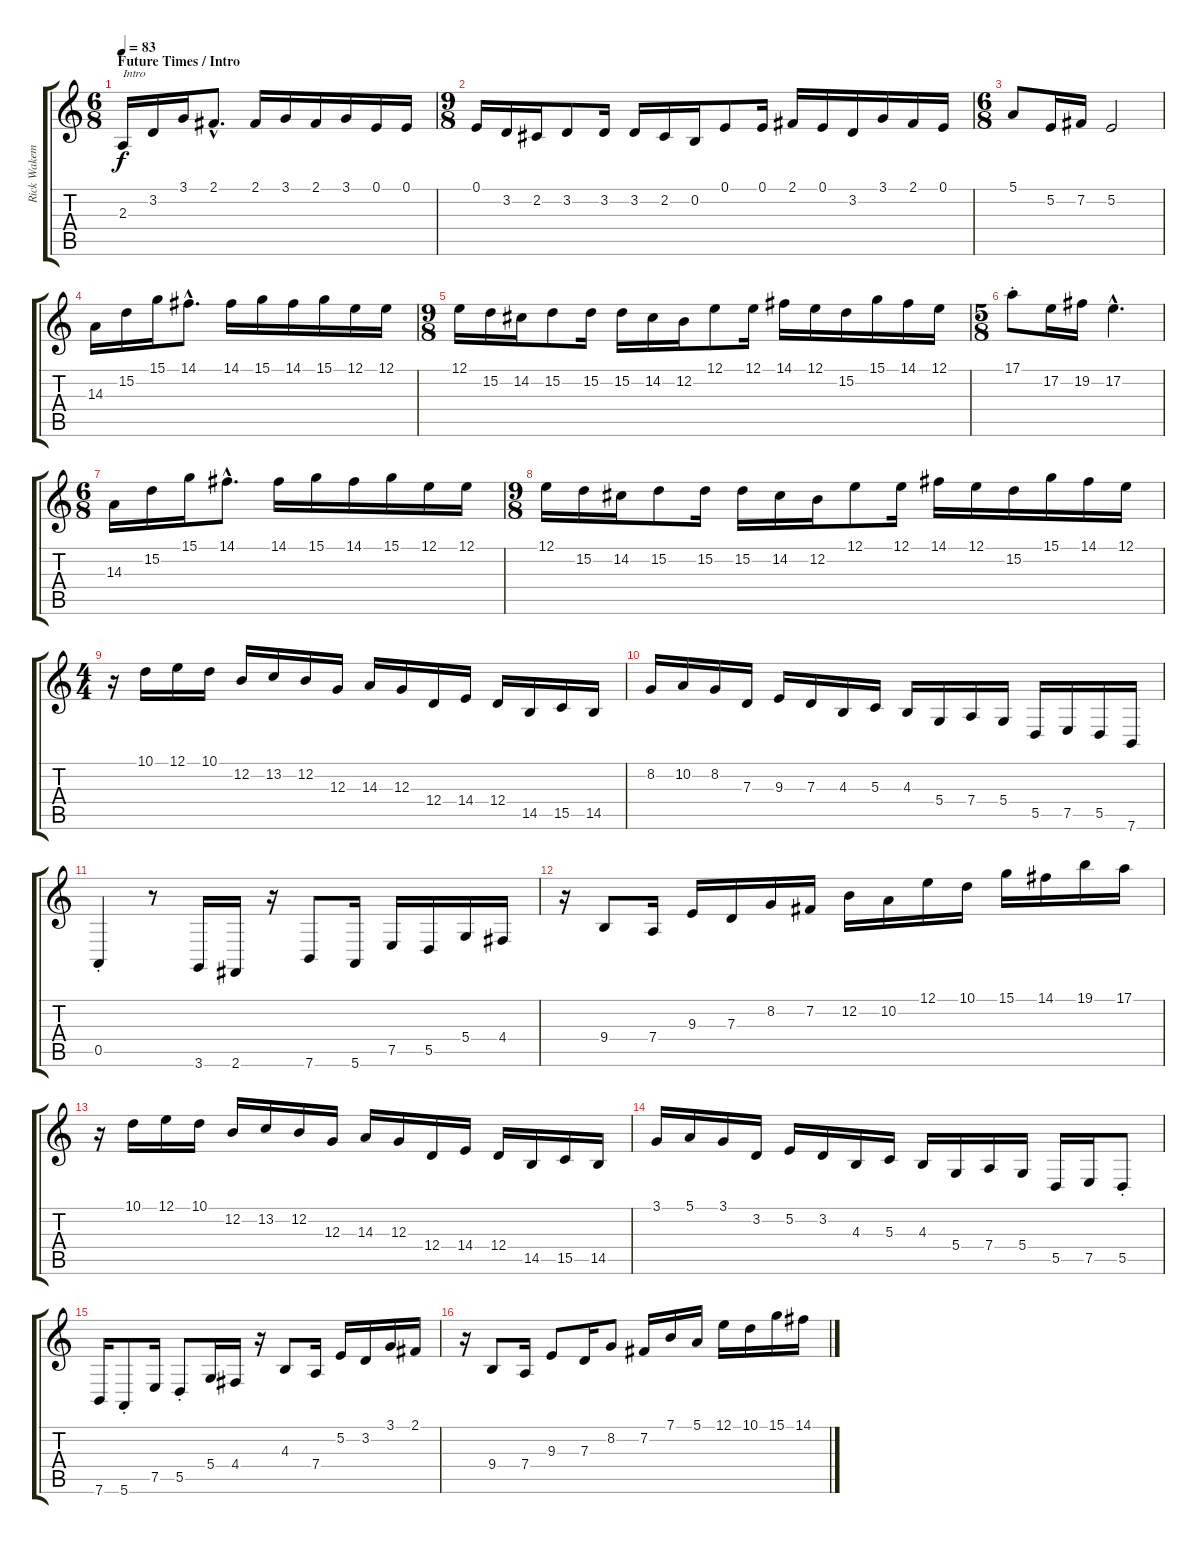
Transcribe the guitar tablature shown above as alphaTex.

\track ("Rick Wakeman 1" "Rick Wakem") {instrument lead2sawtooth}
\staff {score tabs}
\tuning (E4 B3 G3 D3 A2 E2) {hide}
\ts (6 8)
\section ("" "Future Times / Intro")
\tempo 83
\clef g2
\ks c
2.3.16{txt "Intro" dy f instrument lead2sawtooth} 3.2.16 3.1.16 2.1{hac}.8{d} 2.1.16 3.1.16 2.1.16 3.1.16 0.1.16 0.1.16 |
\ts (9 8)
0.1.16 3.2.16 2.2.16 3.2.8 3.2.16 3.2.16 2.2.16 0.2.16 0.1.8 0.1.16 2.1.16 0.1.16 3.2.16 3.1.16 2.1.16 0.1.16 |
\ts (6 8)
5.1.8 5.2.16 7.2.16 5.2.2 |
14.3.16 15.2.16 15.1.16 14.1{hac}.8{d} 14.1.16 15.1.16 14.1.16 15.1.16 12.1.16 12.1.16 |
\ts (9 8)
12.1.16 15.2.16 14.2.16 15.2.8 15.2.16 15.2.16 14.2.16 12.2.16 12.1.8 12.1.16 14.1.16 12.1.16 15.2.16 15.1.16 14.1.16 12.1.16 |
\ts (5 8)
17.1{st}.8 17.2.16 19.2.16 17.2{hac}.4{d} |
\ts (6 8)
14.3.16 15.2.16 15.1.16 14.1{hac}.8{d} 14.1.16 15.1.16 14.1.16 15.1.16 12.1.16 12.1.16 |
\ts (9 8)
12.1.16 15.2.16 14.2.16 15.2.8 15.2.16 15.2.16 14.2.16 12.2.16 12.1.8 12.1.16 14.1.16 12.1.16 15.2.16 15.1.16 14.1.16 12.1.16 |
\ts (4 4)
r.16 10.1.16 12.1.16 10.1.16 12.2.16 13.2.16 12.2.16 12.3.16 14.3.16 12.3.16 12.4.16 14.4.16 12.4.16 14.5.16 15.5.16 14.5.16 |
8.2.16 10.2.16 8.2.16 7.3.16 9.3.16 7.3.16 4.3.16 5.3.16 4.3.16 5.4.16 7.4.16 5.4.16 5.5.16 7.5.16 5.5.16 7.6.16 |
0.5{st}.4 r.8 3.6.16 2.6.16 r.16 7.6.8 5.6.16 7.5.16 5.5.16 5.4.16 4.4.16 |
r.16 9.4.8 7.4.16 9.3.16 7.3.16 8.2.16 7.2.16 12.2.16 10.2.16 12.1.16 10.1.16 15.1.16 14.1.16 19.1.16 17.1.16 |
r.16 10.1.16 12.1.16 10.1.16 12.2.16 13.2.16 12.2.16 12.3.16 14.3.16 12.3.16 12.4.16 14.4.16 12.4.16 14.5.16 15.5.16 14.5.16 |
3.1.16 5.1.16 3.1.16 3.2.16 5.2.16 3.2.16 4.3.16 5.3.16 4.3.16 5.4.16 7.4.16 5.4.16 5.5.16 7.5.16 5.5{st}.8 |
7.6.16 5.6{st}.8 7.5.16 5.5{st}.8 5.4.16 4.4.16 r.16 4.3.8 7.4.16 5.2.16 3.2.16 3.1.16 2.1.16 |
r.16 9.4.8 7.4.16 9.3.8 7.3.16 8.2.8 7.2.16 7.1.16 5.1.16 12.1.16 10.1.16 15.1.16 14.1.16
